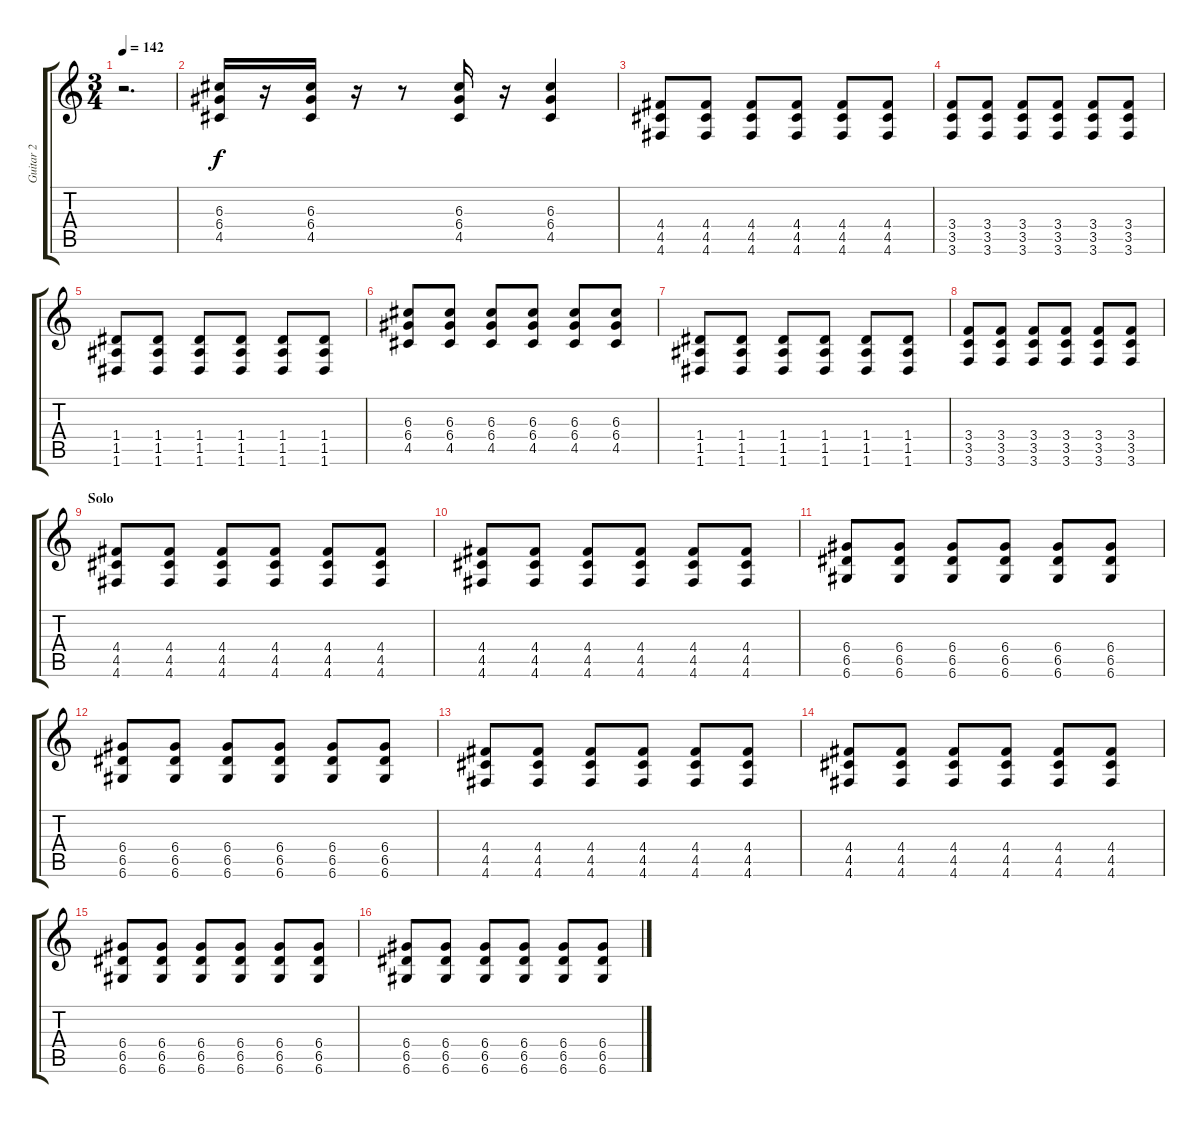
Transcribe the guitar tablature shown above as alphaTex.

\track ("Guitar 2" "Guitar 2") {instrument distortionguitar}
\staff {score tabs}
\tuning (E4 B3 G3 D3 A2 D2) {hide}
\ts (3 4)
\tempo 142
\clef g2
\ks c
r.2{d dy f} |
(6.3 6.4 4.5).16 r.16 (6.3 6.4 4.5).16 r.16 r.8 (6.3 6.4 4.5).16 r.16 (6.3 6.4 4.5).4 |
(4.4 4.5 4.6).8 (4.4 4.5 4.6).8 (4.4 4.5 4.6).8 (4.4 4.5 4.6).8 (4.4 4.5 4.6).8 (4.4 4.5 4.6).8 |
(3.4 3.5 3.6).8 (3.4 3.5 3.6).8 (3.4 3.5 3.6).8 (3.4 3.5 3.6).8 (3.4 3.5 3.6).8 (3.4 3.5 3.6).8 |
(1.4 1.5 1.6).8 (1.4 1.5 1.6).8 (1.4 1.5 1.6).8 (1.4 1.5 1.6).8 (1.4 1.5 1.6).8 (1.4 1.5 1.6).8 |
(6.3 6.4 4.5).8 (6.3 6.4 4.5).8 (6.3 6.4 4.5).8 (6.3 6.4 4.5).8 (6.3 6.4 4.5).8 (6.3 6.4 4.5).8 |
(1.4 1.5 1.6).8 (1.4 1.5 1.6).8 (1.4 1.5 1.6).8 (1.4 1.5 1.6).8 (1.4 1.5 1.6).8 (1.4 1.5 1.6).8 |
(3.4 3.5 3.6).8 (3.4 3.5 3.6).8 (3.4 3.5 3.6).8 (3.4 3.5 3.6).8 (3.4 3.5 3.6).8 (3.4 3.5 3.6).8 |
\section ("" "Solo")
(4.4 4.5 4.6).8 (4.4 4.5 4.6).8 (4.4 4.5 4.6).8 (4.4 4.5 4.6).8 (4.4 4.5 4.6).8 (4.4 4.5 4.6).8 |
(4.4 4.5 4.6).8 (4.4 4.5 4.6).8 (4.4 4.5 4.6).8 (4.4 4.5 4.6).8 (4.4 4.5 4.6).8 (4.4 4.5 4.6).8 |
(6.4 6.5 6.6).8 (6.4 6.5 6.6).8 (6.4 6.5 6.6).8 (6.4 6.5 6.6).8 (6.4 6.5 6.6).8 (6.4 6.5 6.6).8 |
(6.4 6.5 6.6).8 (6.4 6.5 6.6).8 (6.4 6.5 6.6).8 (6.4 6.5 6.6).8 (6.4 6.5 6.6).8 (6.4 6.5 6.6).8 |
(4.4 4.5 4.6).8 (4.4 4.5 4.6).8 (4.4 4.5 4.6).8 (4.4 4.5 4.6).8 (4.4 4.5 4.6).8 (4.4 4.5 4.6).8 |
(4.4 4.5 4.6).8 (4.4 4.5 4.6).8 (4.4 4.5 4.6).8 (4.4 4.5 4.6).8 (4.4 4.5 4.6).8 (4.4 4.5 4.6).8 |
(6.4 6.5 6.6).8 (6.4 6.5 6.6).8 (6.4 6.5 6.6).8 (6.4 6.5 6.6).8 (6.4 6.5 6.6).8 (6.4 6.5 6.6).8 |
(6.4 6.5 6.6).8 (6.4 6.5 6.6).8 (6.4 6.5 6.6).8 (6.4 6.5 6.6).8 (6.4 6.5 6.6).8 (6.4 6.5 6.6).8
